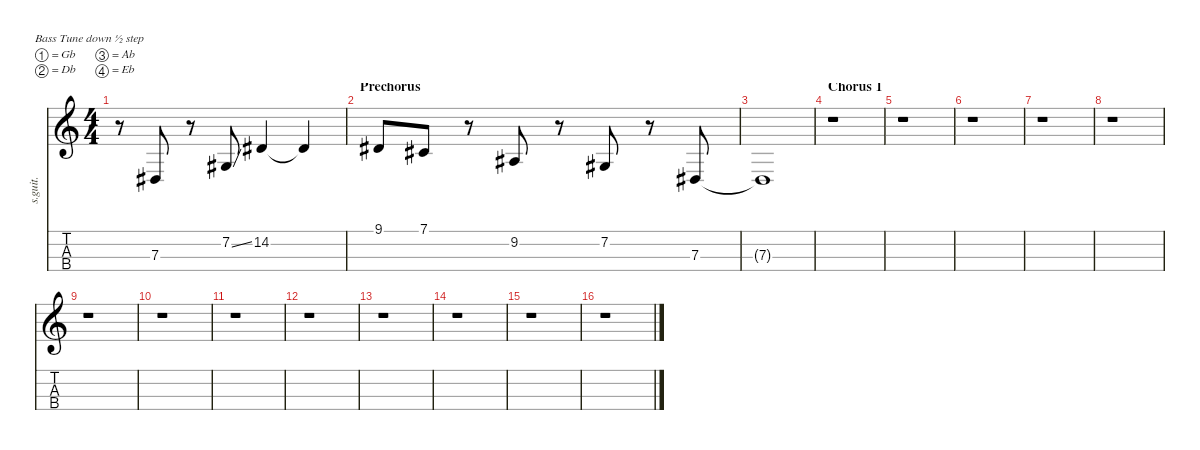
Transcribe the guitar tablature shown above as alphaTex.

\defaultSystemsLayout 4
\hideDynamics
\bracketExtendMode nobrackets
\track ("Octave for Bass" "s.guit.") {instrument electricbassfinger}
\staff {score tabs}
\tuning (Gb2 Db2 Ab1 Eb1)
\ts (4 4)
\tempo (139 hide)
\clef g2
\ks c
r.8{dy f} 7.3{acc #}.8{lyrics (0 "") lyrics (1 "") lyrics (2 "") lyrics (3 "") lyrics (4 "")} r.8 7.2{ss acc #}.8{lyrics (0 "") lyrics (1 "") lyrics (2 "") lyrics (3 "") lyrics (4 "")} 14.2{acc #}.4{lyrics (0 "") lyrics (1 "") lyrics (2 "") lyrics (3 "") lyrics (4 "")} 14.2{t acc #}.4{lyrics (0 "") lyrics (1 "") lyrics (2 "") lyrics (3 "") lyrics (4 "")} |
\section ("" "Prechorus")
9.1{acc #}.8{lyrics (0 "") lyrics (1 "") lyrics (2 "") lyrics (3 "") lyrics (4 "")} 7.1{acc #}.8{lyrics (0 "") lyrics (1 "") lyrics (2 "") lyrics (3 "") lyrics (4 "")} r.8 9.2{acc #}.8{lyrics (0 "") lyrics (1 "") lyrics (2 "") lyrics (3 "") lyrics (4 "")} r.8 7.2{acc #}.8{lyrics (0 "") lyrics (1 "") lyrics (2 "") lyrics (3 "") lyrics (4 "")} r.8 7.3{acc #}.8{lyrics (0 "") lyrics (1 "") lyrics (2 "") lyrics (3 "") lyrics (4 "")} |
7.3{t acc #}.1{lyrics (0 "") lyrics (1 "") lyrics (2 "") lyrics (3 "") lyrics (4 "")} |
\section ("" "Chorus 1")
r.1 |
r.1 |
r.1 |
r.1 |
r.1 |
r.1 |
r.1 |
r.1 |
r.1 |
r.1 |
r.1 |
r.1 |
r.1
